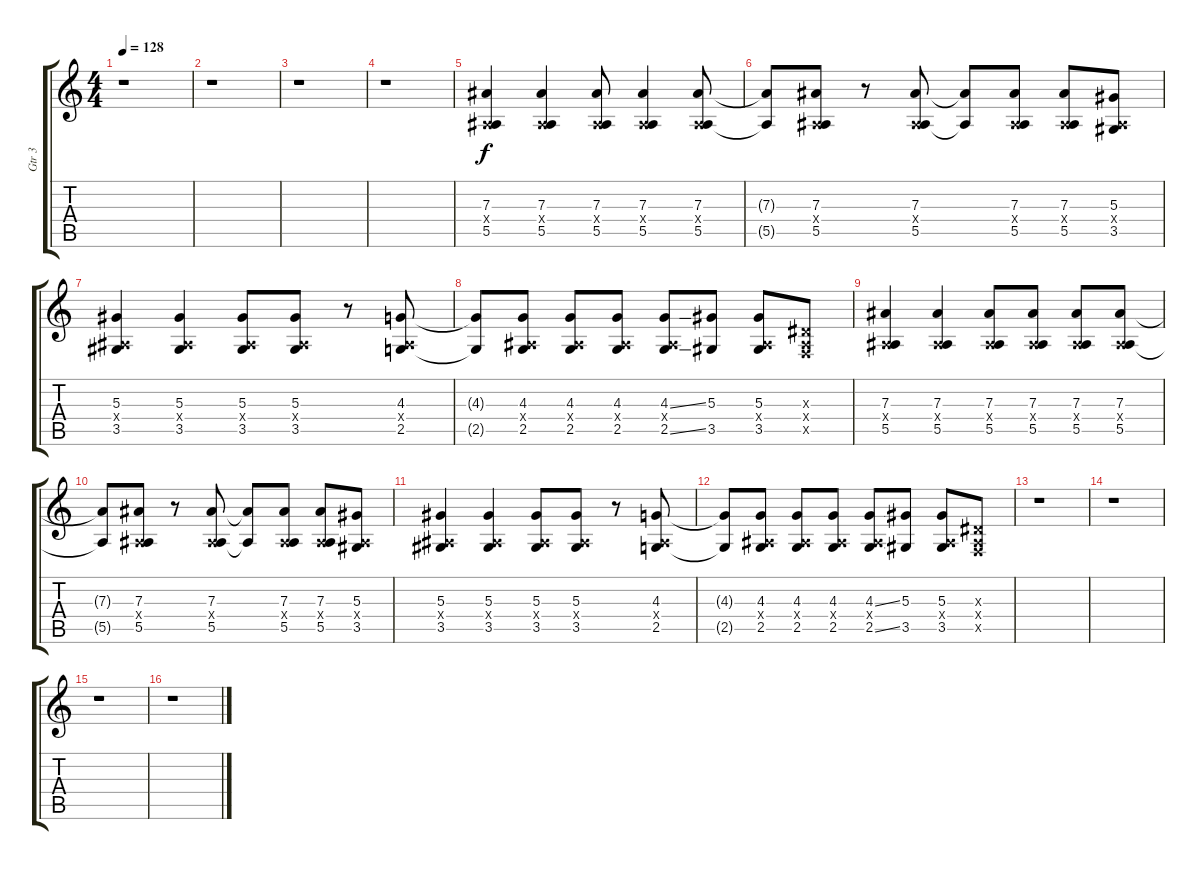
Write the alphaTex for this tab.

\track ("Gtr 3" "Gtr 3") {instrument acousticguitarnylon}
\staff {score tabs}
\tuning (C4 G3 Eb3 Bb2 F2 C2) {hide}
\ts (4 4)
\tempo 128
\clef g2
\ks c
r.1{dy f} |
r.1 |
r.1 |
r.1 |
(7.3 0.4{x} 5.5).4 (7.3 0.4{x} 5.5).4 (7.3 0.4{x} 5.5).8 (7.3 0.4{x} 5.5).4 (7.3 0.4{x} 5.5).8 |
(7.3{t} 5.5{t}).8 (7.3 0.4{x} 5.5).8 r.8 (7.3 0.4{x} 5.5).8 (7.3{t} 5.5{t}).8 (7.3 0.4{x} 5.5).8 (7.3 0.4{x} 5.5).8 (5.3 0.4{x} 3.5).8 |
(5.3 0.4{x} 3.5).4 (5.3 0.4{x} 3.5).4 (5.3 0.4{x} 3.5).8 (5.3 0.4{x} 3.5).8 r.8 (4.3 0.4{x} 2.5).8 |
(4.3{t} 2.5{t}).8 (4.3 0.4{x} 2.5).8 (4.3 0.4{x} 2.5).8 (4.3 0.4{x} 2.5).8 (4.3{ss} 0.4{x} 2.5{ss}).8 (5.3 3.5).8 (5.3 0.4{x} 3.5).8 (0.3{x} 0.4{x} 0.5{x}).8 |
(7.3 0.4{x} 5.5).4 (7.3 0.4{x} 5.5).4 (7.3 0.4{x} 5.5).8 (7.3 0.4{x} 5.5).8 (7.3 0.4{x} 5.5).8 (7.3 0.4{x} 5.5).8 |
(7.3{t} 5.5{t}).8 (7.3 0.4{x} 5.5).8 r.8 (7.3 0.4{x} 5.5).8 (7.3{t} 5.5{t}).8 (7.3 0.4{x} 5.5).8 (7.3 0.4{x} 5.5).8 (5.3 0.4{x} 3.5).8 |
(5.3 0.4{x} 3.5).4 (5.3 0.4{x} 3.5).4 (5.3 0.4{x} 3.5).8 (5.3 0.4{x} 3.5).8 r.8 (4.3 0.4{x} 2.5).8 |
(4.3{t} 2.5{t}).8 (4.3 0.4{x} 2.5).8 (4.3 0.4{x} 2.5).8 (4.3 0.4{x} 2.5).8 (4.3{ss} 0.4{x} 2.5{ss}).8 (5.3 3.5).8 (5.3 0.4{x} 3.5).8 (0.3{x} 0.4{x} 0.5{x}).8 |
r.1 |
r.1 |
r.1 |
r.1
